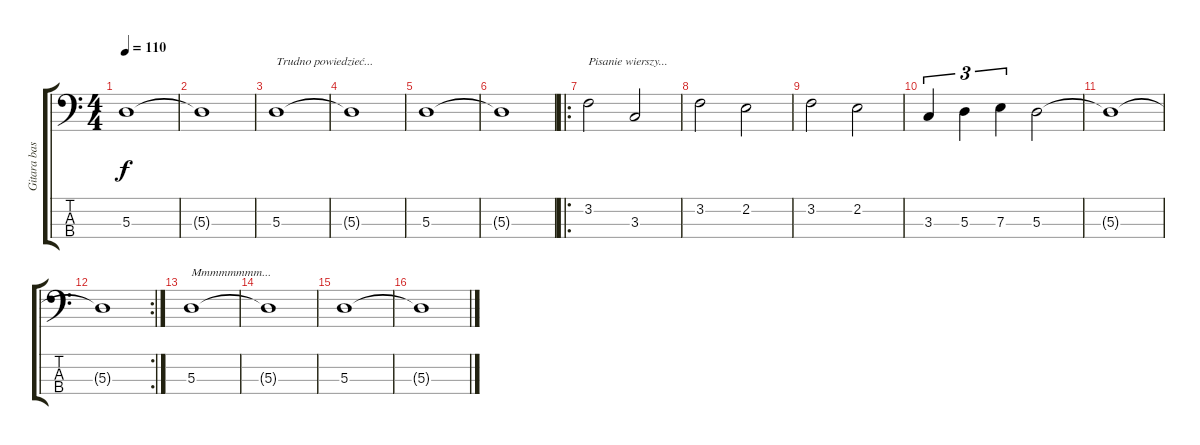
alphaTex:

\track ("Gitara basowa (Andrzej Stagraczyński)" "Gitara bas") {instrument acousticguitarnylon}
\staff {score tabs}
\tuning (G2 D2 A1 E1) {hide}
\ts (4 4)
\tempo 110
\clef f4
\ks c
5.3.1{dy f} |
5.3{t}.1 |
5.3.1{txt "Trudno powiedzieć..."} |
5.3{t}.1 |
5.3.1 |
5.3{t}.1 |
\ro
3.2.2{txt "Pisanie wierszy..."} 3.3.2 |
3.2.2 2.2.2 |
3.2.2 2.2.2 |
3.3.4{tu (3 2)} 5.3.4{tu (3 2)} 7.3.4{tu (3 2)} 5.3.2 |
5.3{t}.1 |
\rc 2
5.3{t}.1 |
5.3.1{txt "Mmmmmmmm..."} |
5.3{t}.1 |
5.3.1 |
5.3{t}.1
